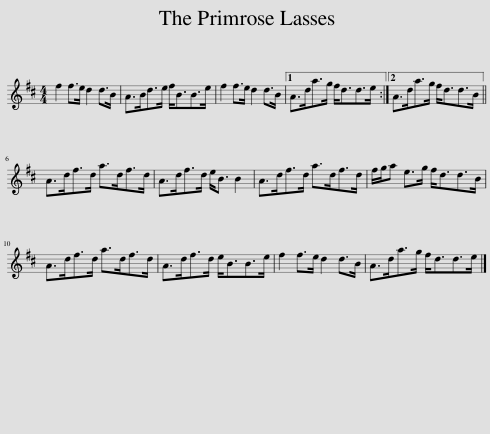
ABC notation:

X:1
L:1/8
M:4/4
I:linebreak $
K:D
V:1 treble
V:1
 f2 f>e d2 d>B | A>Bd>e f<BB>e | f2 f>e d2 d>B |1 A>da>g f<dd>e :|2 A>da>g f<dd>B ||$ %5
 A>df>d a>df>d | A>df>d e<B B2 | A>df>d a>df>d | f/g/a e>g f<dd>B |$ A>df>d a>df>d | %10
 A>df>d e<BB>e | f2 f>e d2 d>B | A>da>g f<dd>e |] %13
